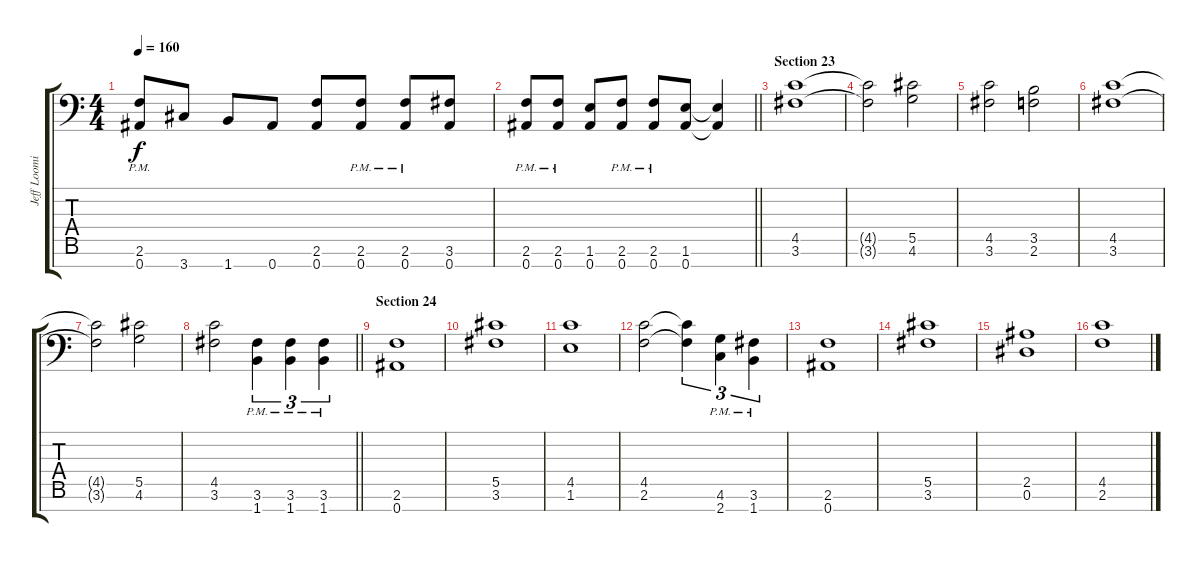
\track ("Jeff Loomis - rhythm guitar (left)" "Jeff Loomi") {instrument distortionguitar}
\staff {score tabs}
\tuning (Eb4 Bb3 Gb3 Db3 Ab2 Eb2 Bb1) {hide}
\ts (4 4)
\tempo 160
\clef f4
\ks c
(2.6{pm} 0.7{pm}).8{dy f} 3.7.8 1.7.8 0.7.8 (2.6 0.7).8 (2.6{pm} 0.7{pm}).8 (2.6{pm} 0.7{pm}).8 (3.6 0.7).8 |
\barLineRight lightlight
(2.6{pm} 0.7{pm}).8 (2.6{pm} 0.7{pm}).8 (1.6 0.7).8 (2.6{pm} 0.7{pm}).8 (2.6{pm} 0.7{pm}).8 (1.6 0.7).8 (1.6{t} 0.7{t}).4 |
\section ("" "Section 23")
(4.5 3.6).1 |
(4.5{t} 3.6{t}).2 (5.5 4.6).2 |
(4.5 3.6).2 (3.5 2.6).2 |
(4.5 3.6).1 |
(4.5{t} 3.6{t}).2 (5.5 4.6).2 |
\barLineRight lightlight
(4.5 3.6).2 (3.6{pm} 1.7{pm}).4{tu (3 2)} (3.6{pm} 1.7{pm}).4{tu (3 2)} (3.6{pm} 1.7{pm}).4{tu (3 2)} |
\section ("" "Section 24")
(2.6 0.7).1 |
(5.5 3.6).1 |
(4.5 1.6).1 |
(4.5 2.6).2 (4.5{t} 2.6{t}).4{tu (3 2)} (4.6{pm} 2.7{pm}).4{tu (3 2)} (3.6{pm} 1.7{pm}).4{tu (3 2)} |
(2.6 0.7).1 |
(5.5 3.6).1 |
(2.5 0.6).1 |
(4.5 2.6).1
